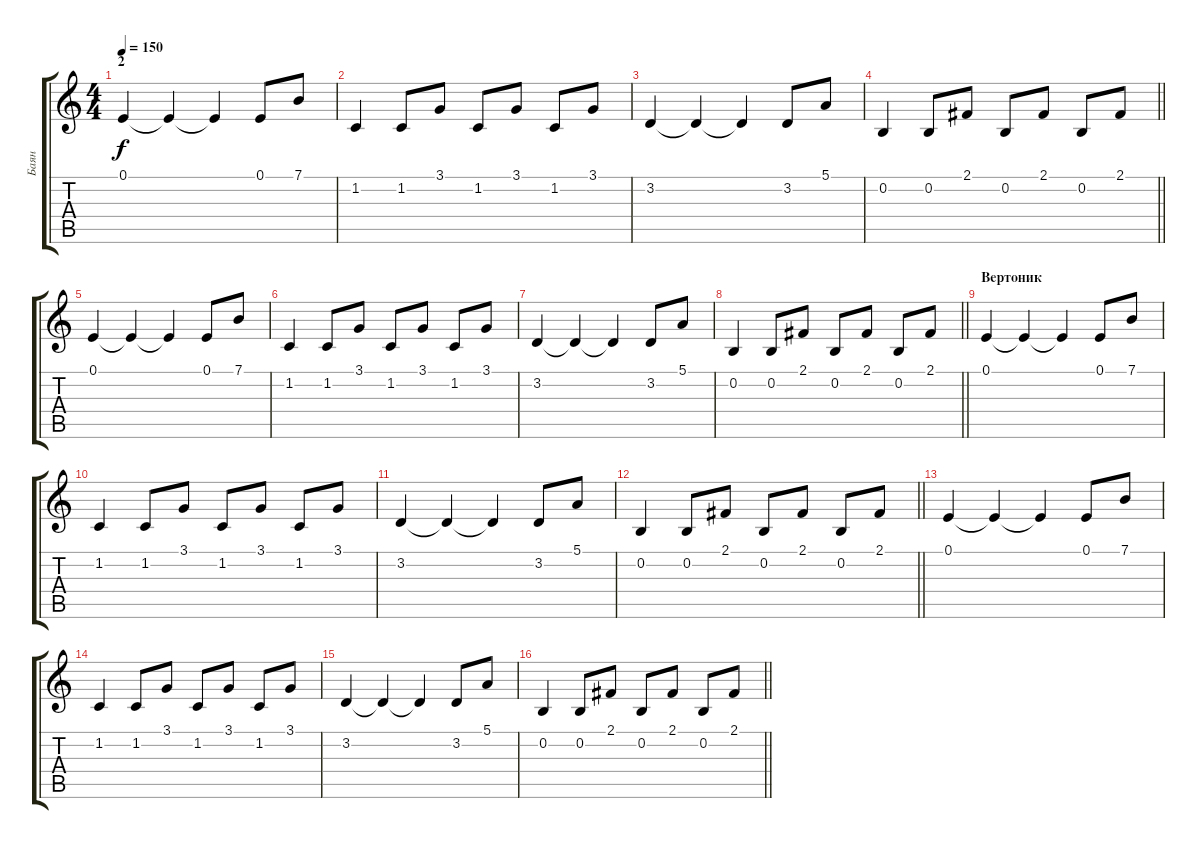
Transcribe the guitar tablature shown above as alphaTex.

\track ("Баян" "Баян") {instrument accordion}
\staff {score tabs}
\tuning (E4 B3 G3 D3 A2 E2) {hide}
\ts (4 4)
\section ("" "2")
\tempo 150
\clef g2
\ks c
0.1.4{dy f} 0.1{t}.4 0.1{t}.4 0.1.8 7.1.8 |
1.2.4 1.2.8 3.1.8 1.2.8 3.1.8 1.2.8 3.1.8 |
3.2.4 3.2{t}.4 3.2{t}.4 3.2.8 5.1.8 |
\barLineRight lightlight
0.2.4 0.2.8 2.1.8 0.2.8 2.1.8 0.2.8 2.1.8 |
0.1.4 0.1{t}.4 0.1{t}.4 0.1.8 7.1.8 |
1.2.4 1.2.8 3.1.8 1.2.8 3.1.8 1.2.8 3.1.8 |
3.2.4 3.2{t}.4 3.2{t}.4 3.2.8 5.1.8 |
\barLineRight lightlight
0.2.4 0.2.8 2.1.8 0.2.8 2.1.8 0.2.8 2.1.8 |
\section ("" "Вертоник")
0.1.4 0.1{t}.4 0.1{t}.4 0.1.8 7.1.8 |
1.2.4 1.2.8 3.1.8 1.2.8 3.1.8 1.2.8 3.1.8 |
3.2.4 3.2{t}.4 3.2{t}.4 3.2.8 5.1.8 |
\barLineRight lightlight
0.2.4 0.2.8 2.1.8 0.2.8 2.1.8 0.2.8 2.1.8 |
0.1.4 0.1{t}.4 0.1{t}.4 0.1.8 7.1.8 |
1.2.4 1.2.8 3.1.8 1.2.8 3.1.8 1.2.8 3.1.8 |
3.2.4 3.2{t}.4 3.2{t}.4 3.2.8 5.1.8 |
\barLineRight lightlight
0.2.4 0.2.8 2.1.8 0.2.8 2.1.8 0.2.8 2.1.8
